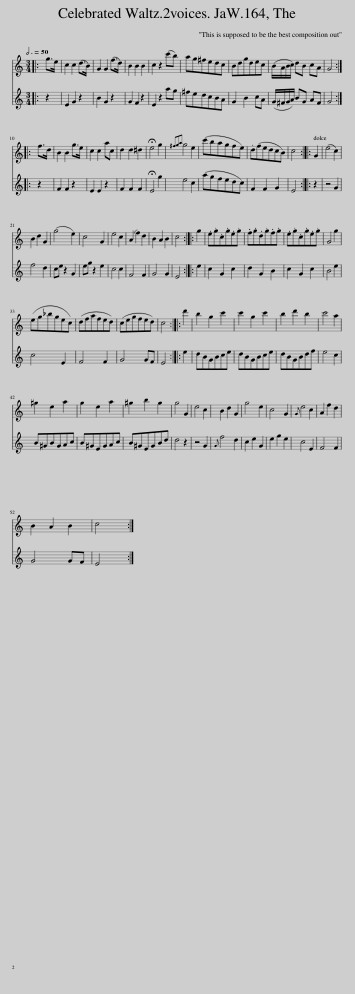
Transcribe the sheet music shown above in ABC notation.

X:1
%%score 1 2
L:1/8
Q:3/4=50
M:3/4
I:linebreak $
K:C
V:1 treble
V:2 treble
V:1
|: g>e | c2 c2 (d>B) | G2 G2 (f>d) | B2 B2 B2 | c2 z2 (c'b) | %5
 ag^fedc | Bdgdec | (B/A/B/c/) dB cA | G4 ::$ f>d | %10
 B2 B2 g>e | c2 c2 ac | d2 d2 ^d2 | !fermata!e4 g2 |{^fga} g4 e2 | %15
 (c'bagfe) | .d(fedcB) | c4 :: G2 | (e4 c2) |$ %20
 B2 d2 G2 | (g4 e2) | c4 G2 | e4 c2 | (A2 f2) d2 | %25
 B2 A2 B2 | c4 :: g2 | .e.g.c.g.e.g | .f.g.d.g.f.g | %30
 .e.g.c.g.e.g | G4 g2 |$ (eg_bgec) | (dfafed) | (cegfed) | %35
 c4 :: d'2 | b2 g2 c'2 | c'2 g2 c'2 | b2 d'2 b2 | %40
 c'4 a2 |$ ^g2 e2 a2 | g2 e2 a2 | ^g2 b2 g2 | g4 G2 | %45
 e4 c2 | B2 d2 G2 | g4 e2 | c4 G2 |{G} e4 c2 | %50
 A2 f2 d2 |$ B2 A2 B2 | c4 :| %53
V:2
|: z2 | E2 G2 z2 | B2 G2 z2 | G2 F2 z2 | E2 z2 ag | %5
 ^fedcBA | G2 B2 cA | (G/^F/G/A/) BG AF | G4 ::$ z2 | %10
 F2 F2 z2 | E2 E2 z2 | F2 F2 F2 | !fermata!E4 g2 | e4 c2 | %15
 (agfedc) | F2 F2 G2 | E4 :: z2 | z4 G2 |$ %20
 f4 d2 | ce z2 G2 | eg z2 e2 | c4 c2 | F4 F2 | %25
 G4 G2 | E4 :: e2 | c2 G2 c2 | d2 G2 B2 | %30
 c2 G2 c2 | B4 e2 |$ c4 E2 | F4 F2 | G4 GF | %35
 E4 :: e2 | dBGBce | dBGBce | dBGBdf | %40
 e4 c2 |$ B^GBGAc | B^GEGAc | B^GEGBd | d4 z2 | %45
 z4 G2 |{G} f4 d2 | c2 e2 G2 | e2 g2 e2 | c4 E2 | %50
 F4 F2 |$ G4 GF | E4 :| %53
